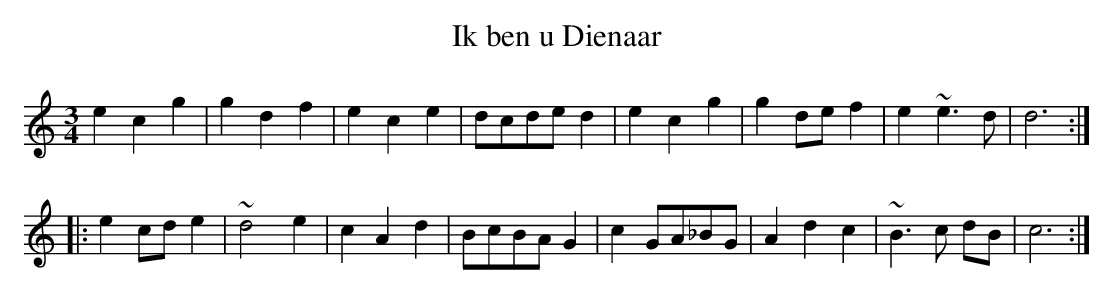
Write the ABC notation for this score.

X:1
T:Ik ben u Dienaar
M:3/4
K:Cmaj
e2c2g2|g2d2f2|e2c2e2|dcded2|e2c2g2|g2def2|e2~e3d|d6:|
|:e2cde2|~d4e2|c2A2d2|BcBAG2|c2GA_BG|A2d2c2|~B3c dB|c6:|
